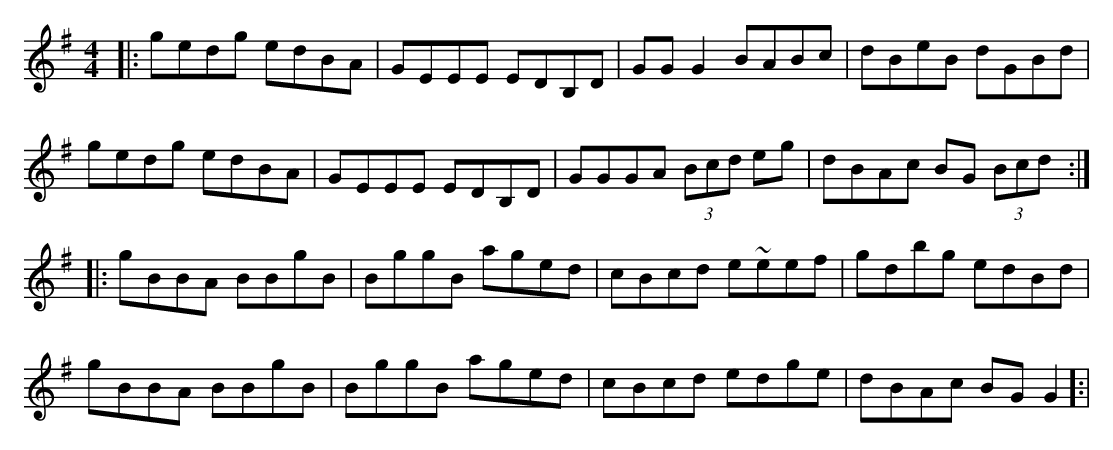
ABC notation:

X:1
M:4/4
K:G
|:gedg edBA|GEEE EDB,D|GG G2 BABc|dBeB dGBd|
gedg edBA|GEEE EDB,D|GGGA (3Bcd eg|dBAc BG (3Bcd:|
|:gBBA BBgB|BggB aged|cBcd e~eef|gdbg edBd|
gBBA BBgB|BggB aged|cBcd edge|dBAc BGG2]:|
